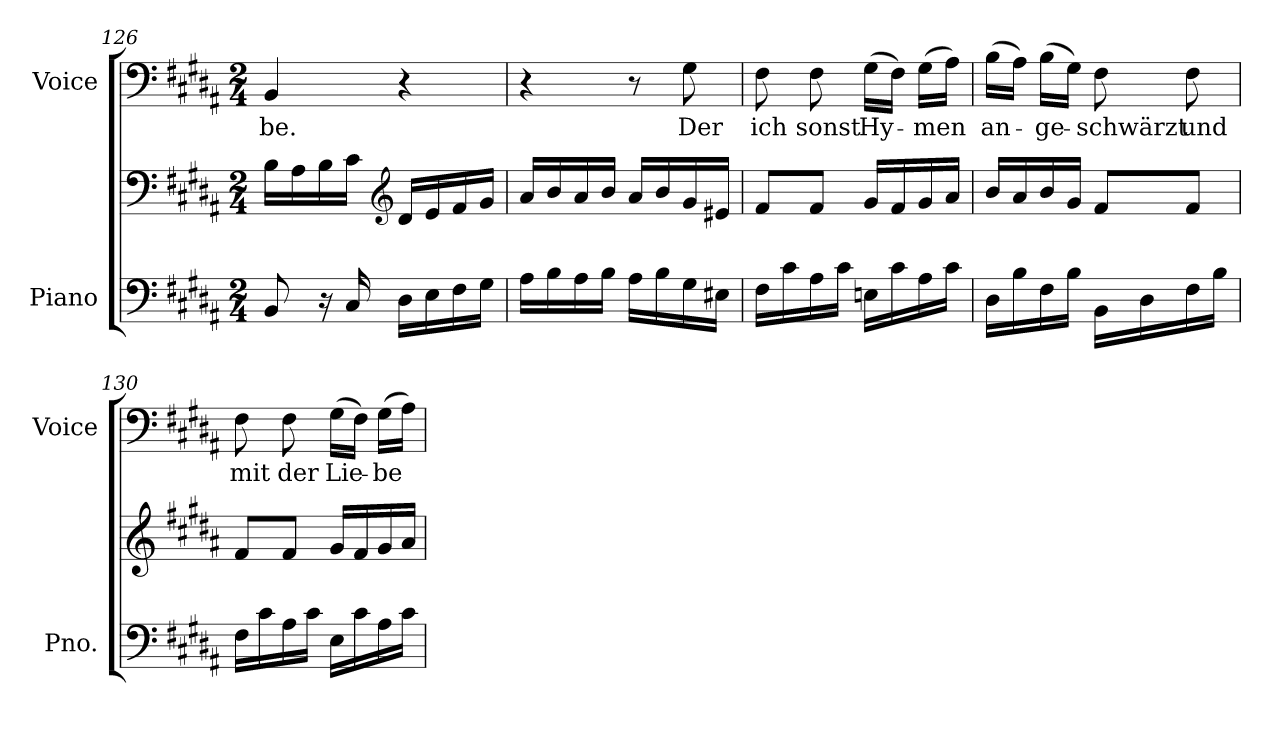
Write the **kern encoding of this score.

**kern	**kern	**kern	**text
*part2	*part2	*part1	*part1
*staff3	*staff2	*staff1	*staff1
*I"Piano	*	*I"Voice	*
*I'Pno.	*	*I'Voice	*
!!LO:PB:g=z
*clefF4	*clefF4	*clefF4	*
*k[f#c#g#d#a#]	*k[f#c#g#d#a#]	*k[f#c#g#d#a#]	*
*B:	*B:	*B:	*
*M2/4	*M2/4	*M2/4	*
=126	=126	=126	=126
!	!	!	!LO:LY:b:color=#000000
8BBi/	16Bi\LL	4BBi/	-be.
.	16A#i\	.	.
16r	16Bi\	.	.
16C#i/	16c#i\JJ	.	.
*	*clefG2	*	*
16D#i\LL	16d#i/LL	4r	.
16Ei\	16ei/	.	.
16F#i\	16f#i/	.	.
16G#i\JJ	16g#i/JJ	.	.
=127	=127	=127	=127
16A#i\LL	16a#i/LL	4r	.
16Bi\	16bi/	.	.
16A#i\	16a#i/	.	.
16Bi\JJ	16bi/JJ	.	.
16A#i\LL	16a#i/LL	8r	.
16Bi\	16bi/	.	.
!	!	!	!LO:LY:b:color=#000000
16G#i\	16g#i/	8G#i\	Der
16E#Xi\JJ	16e#Xi/JJ	.	.
=128	=128	=128	=128
!	!	!	!LO:LY:b:color=#000000
16F#i\LL	8f#i/L	8F#i\	ich
16c#i\	.	.	.
!	!	!	!LO:LY:b:color=#000000
16A#i\	8f#i/J	8F#i\	sonst
16c#i\JJ	.	.	.
!	!	!	!LO:LY:b:color=#000000
16Eni\LL	16g#i/LL	(16G#i\LL	Hy-
16c#i\	16f#i/	16F#i\JJ)	.
!	!	!	!LO:LY:b:color=#000000
16A#i\	16g#i/	(16G#i\LL	-men
16c#i\JJ	16a#i/JJ	16A#i\JJ)	.
=129	=129	=129	=129
!	!	!	!LO:LY:b:color=#000000
16D#i\LL	16bi/LL	(16Bi\LL	an-
16Bi\	16a#i/	16A#i\JJ)	.
!	!	!	!LO:LY:b:color=#000000
16F#i\	16bi/	(16Bi\LL	-ge-
16Bi\JJ	16g#i/JJ	16G#i\JJ)	.
!	!	!	!LO:LY:b:color=#000000
16BBi\LL	8f#i/L	8F#i\	-schwärzt
16D#i\	.	.	.
!	!	!	!LO:LY:b:color=#000000
16F#i\	8f#i/J	8F#i\	und
16Bi\JJ	.	.	.
=130	=130	=130	=130
!	!	!	!LO:LY:b:color=#000000
16F#i\LL	8f#i/L	8F#i\	mit
16c#i\	.	.	.
!	!	!	!LO:LY:b:color=#000000
16A#i\	8f#i/J	8F#i\	der
16c#i\JJ	.	.	.
!	!	!	!LO:LY:b:color=#000000
16Ei\LL	16g#i/LL	(16G#i\LL	Lie-
16c#i\	16f#i/	16F#i\JJ)	.
!	!	!	!LO:LY:b:color=#000000
16A#i\	16g#i/	(16G#i\LL	-be
16c#i\JJ	16a#i/JJ	16A#i\JJ)	.
=	=	=	=
*-	*-	*-	*-
